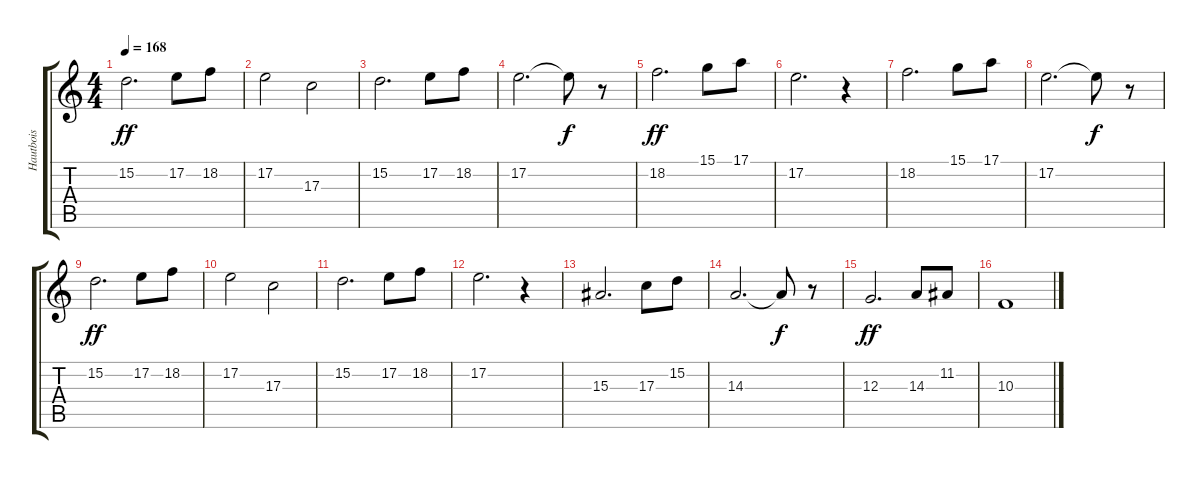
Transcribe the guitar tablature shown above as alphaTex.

\track ("Hautbois" "Hautbois") {instrument oboe}
\staff {score tabs}
\tuning (E4 B3 G3 D3 A2 E2) {hide}
\ts (4 4)
\tempo 168
\clef g2
\ks c
15.2.2{d dy ff} 17.2.8 18.2.8 |
17.2.2 17.3.2 |
15.2.2{d} 17.2.8 18.2.8 |
17.2.2{d} 17.2{t}.8{dy f} r.8 |
18.2.2{d dy ff} 15.1.8 17.1.8 |
17.2.2{d} r.4 |
18.2.2{d} 15.1.8 17.1.8 |
17.2.2{d} 17.2{t}.8{dy f} r.8 |
15.2.2{d dy ff} 17.2.8 18.2.8 |
17.2.2 17.3.2 |
15.2.2{d} 17.2.8 18.2.8 |
17.2.2{d} r.4 |
15.3.2{d} 17.3.8 15.2.8 |
14.3.2{d} 14.3{t}.8{dy f} r.8 |
12.3.2{d dy ff} 14.3.8 11.2.8 |
10.3.1
